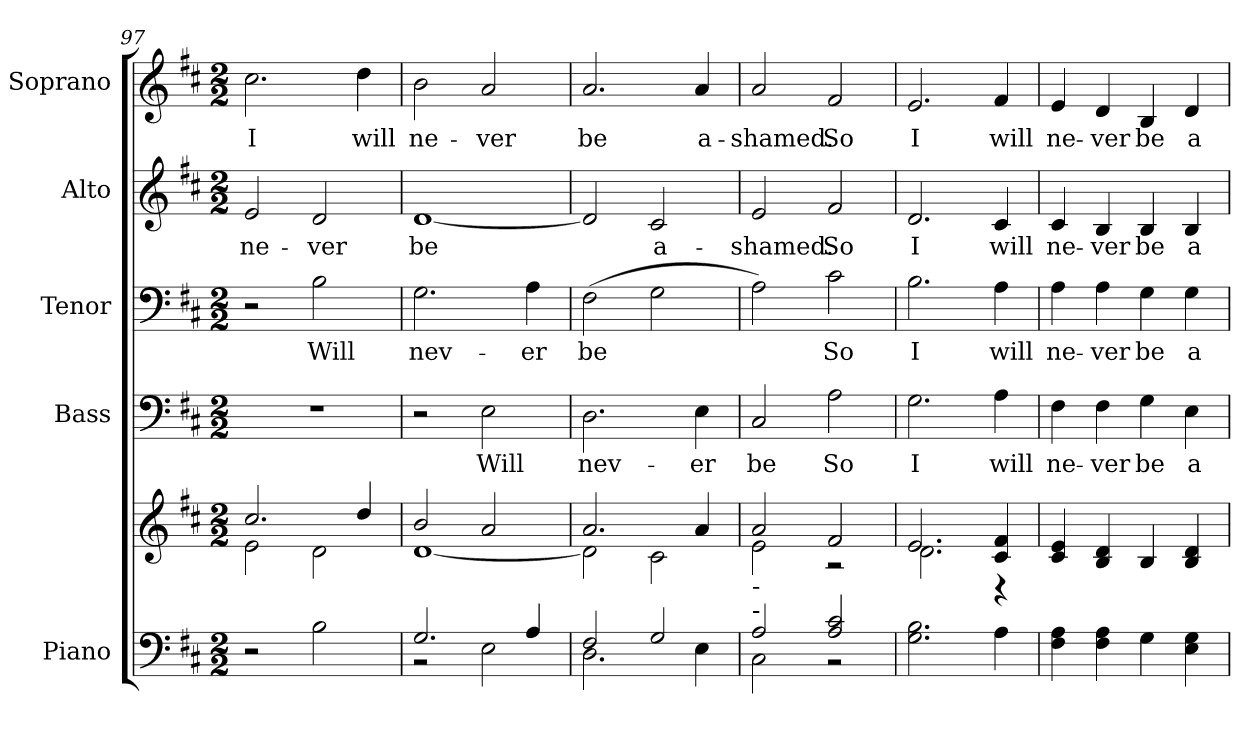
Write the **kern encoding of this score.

**kern	**kern	**kern	**text	**kern	**text	**kern	**text	**kern	**text
*part5	*part5	*part4	*part4	*part3	*part3	*part2	*part2	*part1	*part1
*staff6	*staff5	*staff4	*staff4	*staff3	*staff3	*staff2	*staff2	*staff1	*staff1
*I"Piano	*	*I"Bass	*	*I"Tenor	*	*I"Alto	*	*I"Soprano	*
*I'Pno.	*	*I'B.	*	*I'T.	*	*I'A.	*	*I'S.	*
*clefF4	*clefG2	*clefF4	*	*clefF4	*	*clefG2	*	*clefG2	*
*k[f#c#]	*k[f#c#]	*k[f#c#]	*	*k[f#c#]	*	*k[f#c#]	*	*k[f#c#]	*
*D:	*D:	*D:	*	*D:	*	*D:	*	*D:	*
*M2/2	*M2/2	*M2/2	*	*M2/2	*	*M2/2	*	*M2/2	*
=97	=97	=97	=97	=97	=97	=97	=97	=97	=97
*	*^	*	*	*	*	*	*	*	*
!	!	!	!	!	!	!	!	!LO:LY:b:color=#000000	!	!
!	!	!	!	!	!	!	!	!	!	!LO:LY:b:color=#000000
2r	2.cc#i/	2ei\	1r	.	2r	.	2ei/	ne-	2.cc#i\	I
!	!	!	!	!	!	!LO:LY:b:color=#000000	!	!	!	!
!	!	!	!	!	!	!	!	!LO:LY:b:color=#000000	!	!
2Bi\	.	2di\	.	.	2Bi\	Will	2di/	-ver	.	.
!	!	!	!	!	!	!	!	!	!	!LO:LY:b:color=#000000
.	4ddi/	.	.	.	.	.	.	.	4ddi\	will
=98	=98	=98	=98	=98	=98	=98	=98	=98	=98	=98
*^	*	*	*	*	*	*	*	*	*	*
!	!	!	!	!	!	!	!LO:LY:b:color=#000000	!	!	!	!
!	!	!	!	!	!	!	!	!	!LO:LY:b:color=#000000	!	!
!	!	!	!	!	!	!	!	!	!	!	!LO:LY:b:color=#000000
2.Gi/	2r	2bi/	[<1di	2r	.	2.Gi\	nev-	[<1di	be	2bi\	ne-
!	!	!	!	!	!LO:LY:b:color=#000000	!	!	!	!	!	!
!	!	!	!	!	!	!	!	!	!	!	!LO:LY:b:color=#000000
.	2Ei\	2ai/	.	2Ei\	Will	.	.	.	.	2ai/	-ver
!	!	!	!	!	!	!	!LO:LY:b:color=#000000	!	!	!	!
4Ai/	.	.	.	.	.	4Ai\	-er	.	.	.	.
=99	=99	=99	=99	=99	=99	=99	=99	=99	=99	=99	=99
!	!	!	!	!	!LO:LY:b:color=#000000	!	!	!	!	!	!
!	!	!	!	!	!	!	!LO:LY:b:color=#000000	!	!	!	!
!	!	!	!	!	!	!	!	!	!	!	!LO:LY:b:color=#000000
2F#i/	2.Di\	2.ai/	2di\]	2.Di\	nev-	(2F#i\	be	2di/]	.	2.ai/	be
!	!	!	!	!	!	!	!	!	!LO:LY:b:color=#000000	!	!
2Gi/	.	.	2c#i\	.	.	2Gi\	.	2c#i/	a-	.	.
!	!	!	!	!	!LO:LY:b:color=#000000	!	!	!	!	!	!
!	!	!	!	!	!	!	!	!	!	!	!LO:LY:b:color=#000000
.	4Ei\	4ai/	.	4Ei\	-er	.	.	.	.	4ai/	a-
=100	=100	=100	=100	=100	=100	=100	=100	=100	=100	=100	=100
!	!	!	!	!	!LO:LY:b:color=#000000	!	!	!	!	!	!
!	!	!	!	!	!	!	!	!	!LO:LY:b:color=#000000	!	!
!	!	!LO:TX:b:t=-	!	!	!	!	!	!	!	!	!
!LO:TX:a:t=-	!	!	!	!	!	!	!	!	!	!	!
!	!	!	!	!	!	!	!	!	!	!	!LO:LY:b:color=#000000
2Ai/	2C#i\	2ai/	2ei\	2C#i/	be	2Ai\)	.	2ei/	-shamed.	2ai/	-shamed.
!	!	!	!	!	!LO:LY:b:color=#000000	!	!	!	!	!	!
!	!	!	!	!	!	!	!LO:LY:b:color=#000000	!	!	!	!
!	!	!	!	!	!	!	!	!	!LO:LY:b:color=#000000	!	!
!	!	!	!	!	!	!	!	!	!	!	!LO:LY:b:color=#000000
2Ai/ 2c#i	2r	2f#i/	2r	2Ai\	So	2c#i\	So	2f#i/	So	2f#i/	So
*v	*v	*	*	*	*	*	*	*	*	*	*
=101	=101	=101	=101	=101	=101	=101	=101	=101	=101	=101
*^	*	*	*	*	*	*	*	*	*	*
!	!	!	!	!	!LO:LY:b:color=#000000	!	!	!	!	!	!
*v	*v	*	*	*	*	*	*	*	*	*	*
*^	*	*	*	*	*	*	*	*	*	*
!	!	!	!	!	!	!	!LO:LY:b:color=#000000	!	!	!	!
*v	*v	*	*	*	*	*	*	*	*	*	*
*^	*	*	*	*	*	*	*	*	*	*
!	!	!	!	!	!	!	!	!	!LO:LY:b:color=#000000	!	!
*v	*v	*	*	*	*	*	*	*	*	*	*
*^	*	*	*	*	*	*	*	*	*	*
!	!	!	!	!	!	!	!	!	!	!	!LO:LY:b:color=#000000
*v	*v	*	*	*	*	*	*	*	*	*	*
2.Gi\ 2.Bi	2.ei/	2.di\	2.Gi\	I	2.Bi\	I	2.di/	I	2.ei/	I
!	!	!	!	!LO:LY:b:color=#000000	!	!	!	!	!	!
!	!	!	!	!	!	!LO:LY:b:color=#000000	!	!	!	!
!	!	!	!	!	!	!	!	!LO:LY:b:color=#000000	!	!
!	!	!	!	!	!	!	!	!	!	!LO:LY:b:color=#000000
4Ai\	4c#i/ 4f#i	4r	4Ai\	will	4Ai\	will	4c#i/	will	4f#i/	will
*	*v	*v	*	*	*	*	*	*	*	*
!!LO:PB:g=z
=102	=102	=102	=102	=102	=102	=102	=102	=102	=102
*	*^	*	*	*	*	*	*	*	*
!	!	!	!	!LO:LY:b:color=#000000	!	!	!	!	!	!
*	*v	*v	*	*	*	*	*	*	*	*
*	*^	*	*	*	*	*	*	*	*
!	!	!	!	!	!	!LO:LY:b:color=#000000	!	!	!	!
*	*v	*v	*	*	*	*	*	*	*	*
*	*^	*	*	*	*	*	*	*	*
!	!	!	!	!	!	!	!	!LO:LY:b:color=#000000	!	!
*	*v	*v	*	*	*	*	*	*	*	*
*	*^	*	*	*	*	*	*	*	*
!	!	!	!	!	!	!	!	!	!	!LO:LY:b:color=#000000
*	*v	*v	*	*	*	*	*	*	*	*
4F#i\ 4Ai	4c#i/ 4ei	4F#i\	ne-	4Ai\	ne-	4c#i/	ne-	4ei/	ne-
!	!	!	!LO:LY:b:color=#000000	!	!	!	!	!	!
!	!	!	!	!	!LO:LY:b:color=#000000	!	!	!	!
!	!	!	!	!	!	!	!LO:LY:b:color=#000000	!	!
!	!	!	!	!	!	!	!	!	!LO:LY:b:color=#000000
4F#i\ 4Ai	4Bi/ 4di	4F#i\	-ver	4Ai\	-ver	4Bi/	-ver	4di/	-ver
!	!	!	!LO:LY:b:color=#000000	!	!	!	!	!	!
!	!	!	!	!	!LO:LY:b:color=#000000	!	!	!	!
!	!	!	!	!	!	!	!LO:LY:b:color=#000000	!	!
!	!	!	!	!	!	!	!	!	!LO:LY:b:color=#000000
4Gi\	4Bi/	4Gi\	be	4Gi\	be	4Bi/	be	4Bi/	be
!	!	!	!LO:LY:b:color=#000000	!	!	!	!	!	!
!	!	!	!	!	!LO:LY:b:color=#000000	!	!	!	!
!	!	!	!	!	!	!	!LO:LY:b:color=#000000	!	!
!	!	!	!	!	!	!	!	!	!LO:LY:b:color=#000000
4Ei\ 4Gi	4Bi/ 4di	4Ei\	a-	4Gi\	a-	4Bi/	a-	4di/	a-
=	=	=	=	=	=	=	=	=	=
*-	*-	*-	*-	*-	*-	*-	*-	*-	*-
